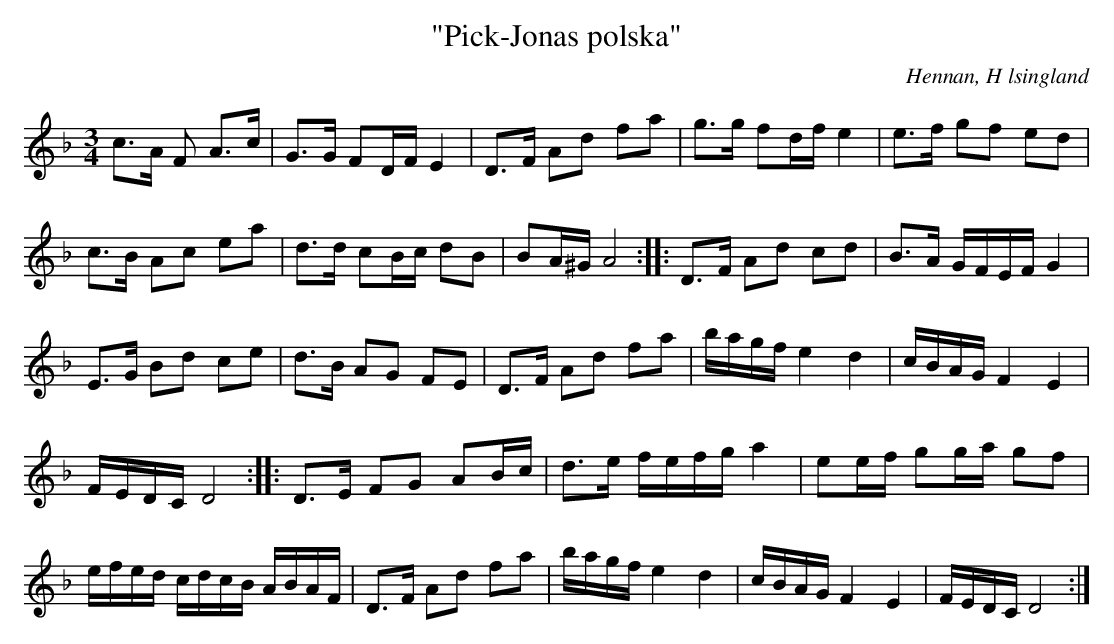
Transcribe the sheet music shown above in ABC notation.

X:1
T: "Pick-Jonas polska"
O: Hennan, H lsingland
M: 3/4
L: 1/8
K: F
c>A /F A>c | G>G FD/F/ E2 | D>F Ad fa | g>g fd/f/ e2 | e>f gf ed |
c>B Ac ea | d>d cB/c/ dB | BA/^G/ A4 :: D>F Ad cd | B>A G/F/E/F/ G2 |
E>G Bd ce | d>B AG FE | D>F Ad fa | b/a/g/f/ e2 d2 | c/B/A/G/ F2 E2 |
F/E/D/C/ D4 :: D>E FG AB/c/ | d>e f/e/f/g/ a2 | ee/f/ gg/a/ gf |
e/f/e/d/ c/d/c/B/ A/B/A/F/ | D>F Ad fa | b/a/g/f/ e2 d2 | c/B/A/G/ F2 E2 | F/E/D/C/ D4 :|]
